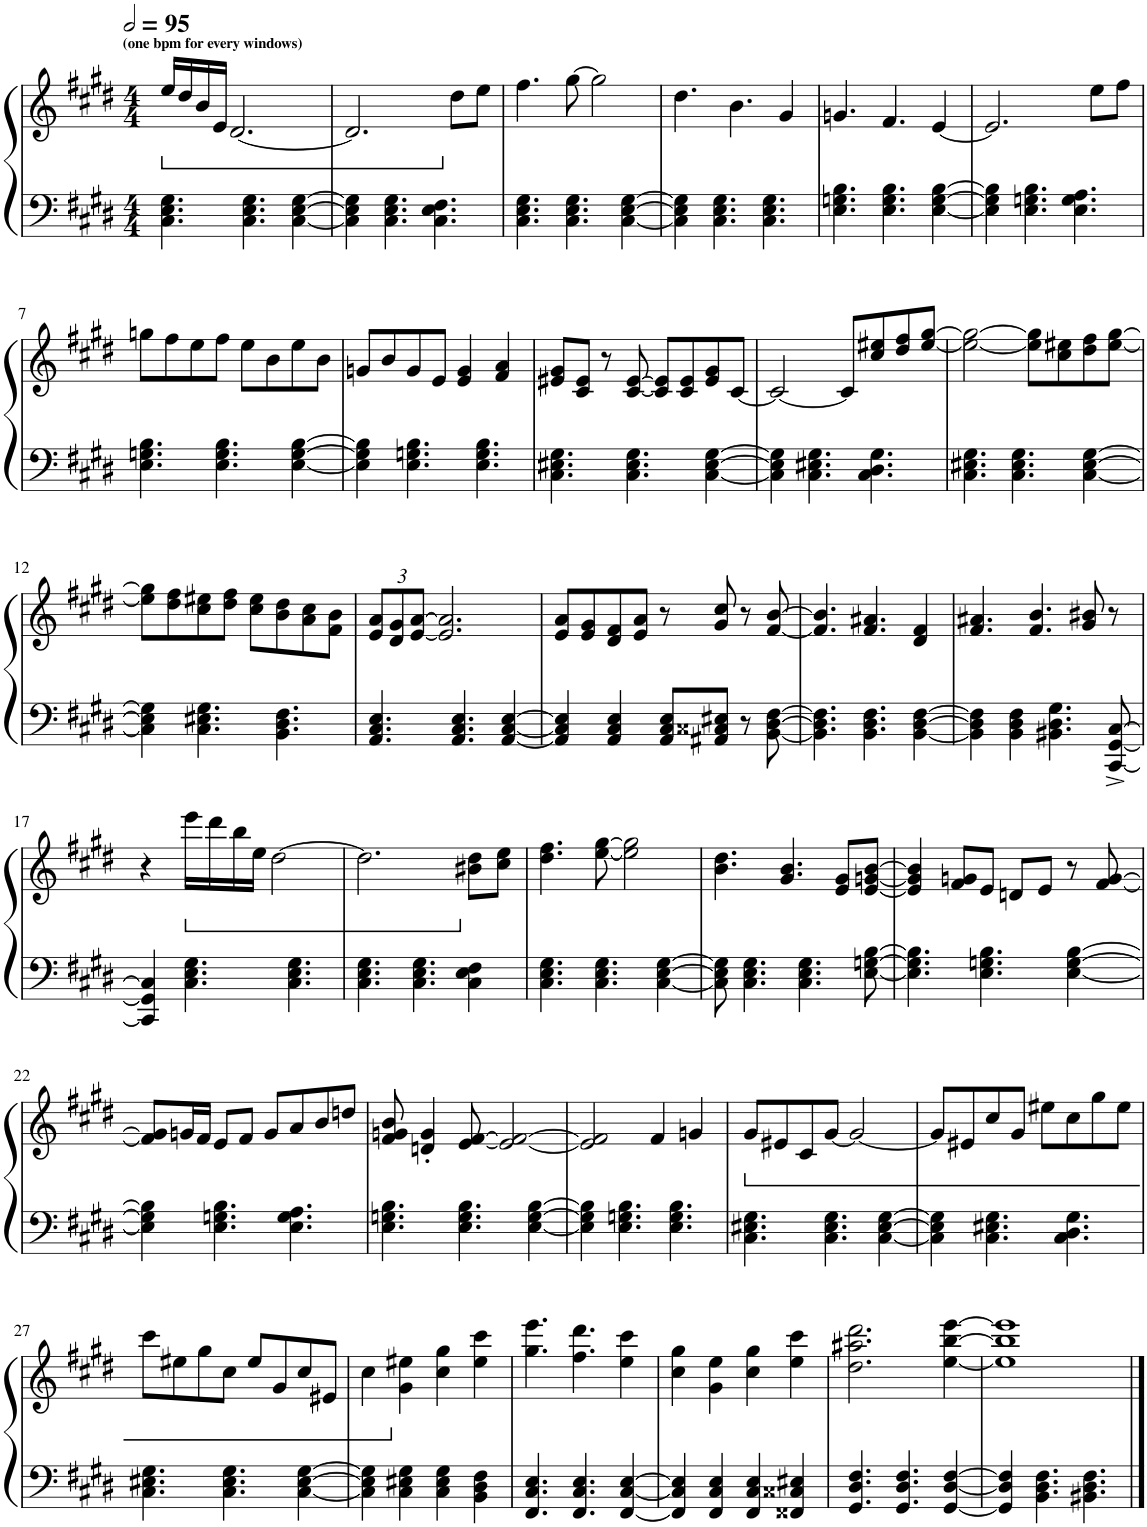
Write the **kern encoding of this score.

**kern	**kern
*part1	*part1
*staff2	*staff1
*I"Piano	*
*I'Pno.	*
*clefF4	*clefG2
*k[f#c#g#d#]	*k[f#c#g#d#]
*M4/4	*M4/4
*MM190	*MM190
*	*ped
=1	=1
!	!LO:TX:a:t=(one bpm for every windows)
4.C#\ 4.E\ 4.G#\	16ee/LL
.	16dd#/
.	16b/
.	16e/JJ
.	[2.d#/
4.C#\ 4.E\ 4.G#\	.
[4C#\ [4E\ [4G#\	.
=2	=2
4C#\] 4E\] 4G#\]	2.d#/]
4.C#\ 4.E\ 4.G#\	.
4.C#\ 4.E\ 4.F#\	.
*	*Xped
.	8dd#\L
.	8ee\J
=3	=3
4.C#\ 4.E\ 4.G#\	4.ff#\
4.C#\ 4.E\ 4.G#\	[8gg#\
.	2gg#\]
[4C#\ [4E\ [4G#\	.
=4	=4
4C#\] 4E\] 4G#\]	4.dd#\
4.C#\ 4.E\ 4.G#\	.
.	4.b\
4.C#\ 4.E\ 4.G#\	.
.	4g#/
=5	=5
4.E\ 4.Gn\ 4.B\	4.gn/
4.E\ 4.G\ 4.B\	4.f#/
[4E\ [4G\ [4B\	[4e/
=6	=6
4E\] 4G\] 4B\]	2.e/]
4.E\ 4.Gn\ 4.B\	.
4.E\ 4.G\ 4.A\	.
.	8ee\L
.	8ff#\J
!!LO:LB:g=z
=7	=7
4.E\ 4.Gn\ 4.B\	8ggn\L
.	8ff#\
.	8ee\
4.E\ 4.G\ 4.B\	8ff#\J
.	8ee\L
.	8b\
[4E\ [4G\ [4B\	8ee\
.	8b\J
=8	=8
4E\] 4G\] 4B\]	8gn/L
.	8b/
4.E\ 4.Gn\ 4.B\	8g/
.	8e/J
.	4e/ 4g/
4.E\ 4.G\ 4.B\	.
.	4f#/ 4a/
=9	=9
4.C#\ 4.E#X\ 4.G#\	8e#X/ 8g#/L
.	8c#/ 8e#/J
.	8r
4.C#\ 4.E#\ 4.G#\	[8c#/ [8e#/
.	8c#/] 8e#/]L
.	8c#/ 8e#/
[4C#\ [4E#\ [4G#\	8e#/ 8g#/
.	[8c#/J
=10	=10
4C#\] 4E#\] 4G#\]	2c#/_
4.C#\ 4.E#X\ 4.G#\	.
.	8c#/L]
4.C#\ 4.D#\ 4.G#\	8cc#/ 8ee#X/
.	8dd#/ 8ff#/
.	[8ee#/ [8gg#/J
=11	=11
4.C#\ 4.E#X\ 4.G#\	2ee#\_ 2gg#\_
4.C#\ 4.E#\ 4.G#\	.
.	8ee#\] 8gg#\]L
.	8cc#\ 8ee#X\
[4C#\ [4E#\ [4G#\	8dd#\ 8ff#\
.	[8ee#\ [8gg#\J
!!LO:LB:g=z
=12	=12
4C#\] 4E#\] 4G#\]	8ee#\] 8gg#\]L
.	8dd#\ 8ff#\
4.C#\ 4.E#X\ 4.G#\	8cc#\ 8ee#X\
.	8dd#\ 8ff#\J
.	8cc#\ 8ee#\L
4.BB\ 4.D#\ 4.F#\	8b\ 8dd#\
.	8a\ 8cc#\
.	8f#\ 8b\J
=13	=13
*	*Xbrackettup
4.AA/ 4.C#/ 4.E/	12e/ 12a/L
.	12d#/ 12g#/
.	[12e/ [12a/J
.	2.e/] 2.a/]
4.AA/ 4.C#/ 4.E/	.
[4AA/ [4C#/ [4E/	.
=14	=14
4AA/] 4C#/] 4E/]	8e/ 8a/L
.	8e/ 8g#/
4AA/ 4C#/ 4E/	8d#/ 8f#/
.	8e/ 8a/J
8AA/ 8C#/ 8E/L	8r
8AA#X/ 8C##X/ 8E#X/J	8g#/ 8cc#/
8r	8r
[8BB\ [8D#\ [8F#\	[8f#/ [8b/
=15	=15
4.BB\] 4.D#\] 4.F#\]	4.f#/] 4.b/]
4.BB\ 4.D#\ 4.F#\	4.f#/ 4.a#X/
[4BB\ [4D#\ [4F#\	4d#/ 4f#/
=16	=16
4BB\] 4D#\] 4F#\]	4.f#/ 4.a#X/
4BB\ 4D#\ 4F#\	.
.	4.f#/ 4.b/
4.BB#X\ 4.D#\ 4.G#\	.
.	8g#/ 8b#X/
[8CC#/^ [8GG#/^ [8C#/^	8r
!!LO:LB:g=z
=17	=17
4CC#/] 4GG#/] 4C#/]	4r
*	*ped
4.C#\ 4.E\ 4.G#\	16eee\LL
.	16ddd#\
.	16bb\
.	16ee\JJ
.	[2dd#\
4.C#\ 4.E\ 4.G#\	.
=18	=18
4.C#\ 4.E\ 4.G#\	2.dd#\]
4.C#\ 4.E\ 4.G#\	.
*	*Xped
4C#\ 4E\ 4F#\	8b#X\ 8dd#\L
.	8cc#\ 8ee\J
=19	=19
4.C#\ 4.E\ 4.G#\	4.dd#\ 4.ff#\
4.C#\ 4.E\ 4.G#\	[8ee\ [8gg#\
.	2ee\] 2gg#\]
[4C#\ [4E\ [4G#\	.
=20	=20
8C#\] 8E\] 8G#\]	4.b\ 4.dd#\
4.C#\ 4.E\ 4.G#\	.
.	4.g#/ 4.b/
4.C#\ 4.E\ 4.G#\	.
.	8e/ 8g#/L
[8E\ [8Gn\ [8B\	[8e/ [8gn/ [8b/J
=21	=21
4.E\] 4.G\] 4.B\]	4e/] 4g/] 4b/]
.	8f#/ 8gn/L
4.E\ 4.Gn\ 4.B\	8e/J
.	8dn/L
.	8e/J
[4E\ [4G\ [4B\	8r
.	[8f#/ [8g/
!!LO:LB:g=z
=22	=22
4E\] 4G\] 4B\]	8f#/] 8g/]L
.	16gn/L
.	16f#/JJ
4.E\ 4.Gn\ 4.B\	8e/L
.	8f#/J
.	8g/L
4.E\ 4.G\ 4.A\	8a/
.	8b/
.	8ddn/J
=23	=23
4.E\ 4.Gn\ 4.B\	8f#/ 8gn/ 8b/
.	4dn/' 4g/'
4.E\ 4.G\ 4.B\	[8e/ [8f#/
.	2e/_ 2f#/_
[4E\ [4G\ [4B\	.
=24	=24
4E\] 4G\] 4B\]	2e/] 2f#/]
4.E\ 4.Gn\ 4.B\	.
.	4f#/
4.E\ 4.G\ 4.B\	.
.	4gn/
=25	=25
*	*ped
4.C#\ 4.E#X\ 4.G#\	8g#/L
.	8e#X/
.	8c#/
4.C#\ 4.E#\ 4.G#\	[8g#/J
.	2g#/_
[4C#\ [4E#\ [4G#\	.
=26	=26
4C#\] 4E#\] 4G#\]	8g#/L]
.	8e#X/
4.C#\ 4.E#X\ 4.G#\	8cc#/
.	8g#/J
.	8ee#X\L
4.C#\ 4.D#\ 4.G#\	8cc#\
.	8gg#\
.	8ee#\J
!!LO:LB:g=z
=27	=27
4.C#\ 4.E#X\ 4.G#\	8ccc#\L
.	8ee#X\
.	8gg#\
4.C#\ 4.E#\ 4.G#\	8cc#\J
.	8ee#/L
.	8g#/
[4C#\ [4E#\ [4G#\	8cc#/
.	8e#X/J
=28	=28
4C#\] 4E#\] 4G#\]	4cc#\
*	*Xped
4C#\ 4E#X\ 4G#\	4g#\ 4ee#X\
4C#\ 4E#\ 4G#\	4cc#\ 4gg#\
4BB\ 4D#\ 4F#\	4ee#\ 4ccc#\
=29	=29
4.FF#/ 4.C#/ 4.E/	4.gg#\ 4.eee\
4.FF#/ 4.C#/ 4.E/	4.ff#\ 4.ddd#\
[4FF#/ [4C#/ [4E/	4ee\ 4ccc#\
=30	=30
4FF#/] 4C#/] 4E/]	4cc#\ 4gg#\
4FF#/ 4C#/ 4E/	4g#\ 4ee\
4FF#/ 4C#/ 4E/	4cc#\ 4gg#\
4FF##X/ 4C##X/ 4E#X/	4ee\ 4ccc#\
=31	=31
4.GG#/ 4.D#/ 4.F#/	2.dd#\ 2.aa#X\ 2.ddd#\
4.GG#/ 4.D#/ 4.F#/	.
[4GG#/ [4D#/ [4F#/	[4ee\ [4bb\ [4eee\
=32	=32
4GG#/] 4D#/] 4F#/]	1ee] 1bb] 1eee]
4.BB\ 4.D#\ 4.F#\	.
4.BB#X\ 4.D#\ 4.F#\	.
==	==
*-	*-
